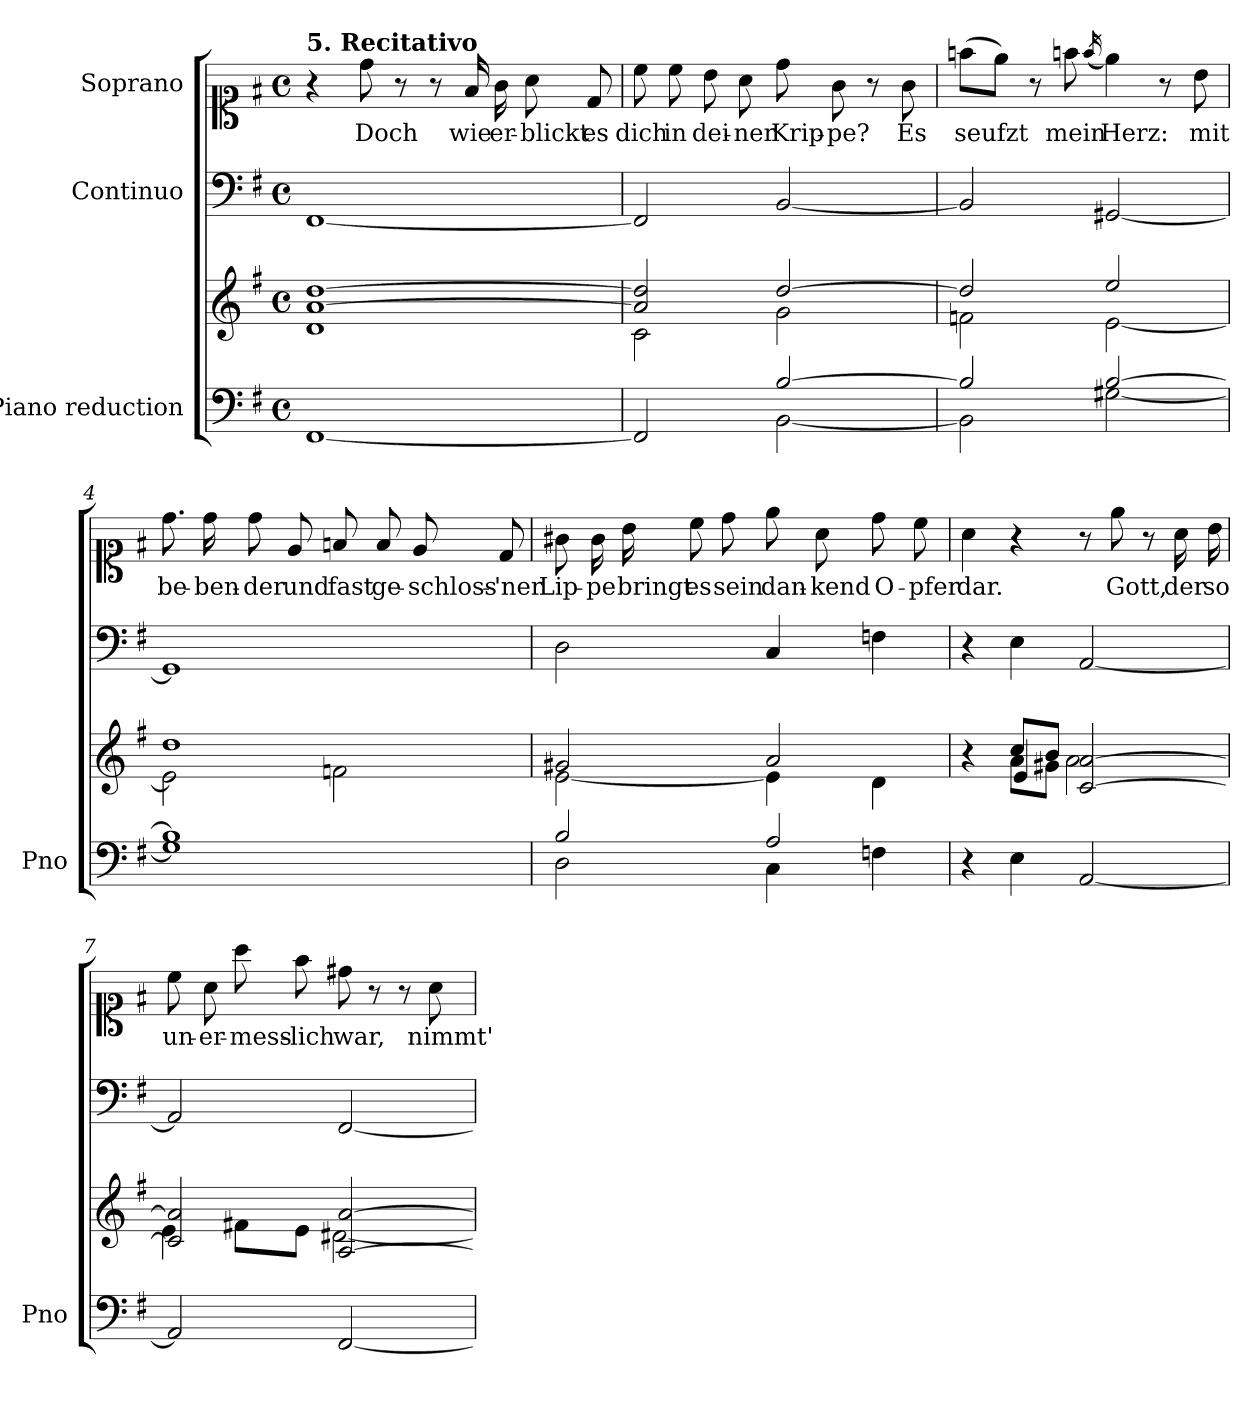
**kern	**kern	**kern	**kern	**text
*part3	*part3	*part2	*part1	*part1
*staff4	*staff3	*staff2	*staff1	*staff1
*I"Piano reduction	*	*I"Continuo	*I"Soprano	*
*I'Pno	*	*	*	*
*clefF4	*clefG2	*clefF4	*clefC1	*
*k[f#]	*k[f#]	*k[f#]	*k[f#]	*
*M4/4	*M4/4	*M4/4	*M4/4	*
*met(c)	*met(c)	*met(c)	*met(c)	*
=1	=1	=1	=1	=1
*	*^	*	*	*
!	!	!	!	!LO:TX:a:B:t=5. Recitativo	!
[1FF#	[1a [1dd	1d	[1FF#	4r	.
!	!	!	!	!	!LO:LY:b
.	.	.	.	8dd\	Doch
.	.	.	.	8r	.
.	.	.	.	8r	.
!	!	!	!	!	!LO:LY:b
.	.	.	.	16f#/	wie
!	!	!	!	!	!LO:LY:b
.	.	.	.	16g\	er-
!	!	!	!	!	!LO:LY:b
.	.	.	.	8a\	-blickt
!	!	!	!	!	!LO:LY:b
.	.	.	.	8d/	es
=2	=2	=2	=2	=2	=2
*^	*	*	*	*	*
!	!	!	!	!	!	!LO:LY:b
2ryy	2FF#/]	2a/] 2dd/]	2c\	2FF#/]	8cc\	dich
!	!	!	!	!	!	!LO:LY:b
.	.	.	.	.	8cc\	in
!	!	!	!	!	!	!LO:LY:b
.	.	.	.	.	8b\	dei-
!	!	!	!	!	!	!LO:LY:b
.	.	.	.	.	8a\	-ner
!	!	!	!	!	!	!LO:LY:b
[2B/	[2BB\	[2dd/	2g\	[2BB/	8dd\	Krip-
!	!	!	!	!	!	!LO:LY:b
.	.	.	.	.	8g\	-pe?
.	.	.	.	.	8r	.
!	!	!	!	!	!	!LO:LY:b
.	.	.	.	.	8g\	Es
=3	=3	=3	=3	=3	=3	=3
!	!	!	!	!	!	!LO:LY:b
2B/]	2BB\]	2dd/]	2fn\	2BB/]	(>8ffn\L	seufzt
.	.	.	.	.	8ee\J)	.
.	.	.	.	.	8r	.
!	!	!	!	!	!	!LO:LY:b
.	.	.	.	.	8ffn\	mein
.	.	.	.	.	(<16qff/	.
!	!	!	!	!	!	!LO:LY:b
[2B/	[2G#X\	2ee/	[2e\	[2GG#X/	4ee\)	Herz:
.	.	.	.	.	8r	.
!	!	!	!	!	!	!LO:LY:b
.	.	.	.	.	8b\	mit
=4	=4	=4	=4	=4	=4	=4
!	!	!	!	!	!	!LO:LY:b
1B]	1G#]	1dd	2e\]	1GG#]	8.dd\	be-
!	!	!	!	!	!	!LO:LY:b
.	.	.	.	.	16dd\	-ben-
!	!	!	!	!	!	!LO:LY:b
.	.	.	.	.	8dd\	-der
!	!	!	!	!	!	!LO:LY:b
.	.	.	.	.	8e/	und
!	!	!	!	!	!	!LO:LY:b
.	.	.	2fn\	.	8fn/	fast
!	!	!	!	!	!	!LO:LY:b
.	.	.	.	.	8f/	ge-
!	!	!	!	!	!	!LO:LY:b
.	.	.	.	.	8e/	-schloss-
!	!	!	!	!	!	!LO:LY:b
.	.	.	.	.	8d/	-'ner
!!LO:LB:g=z
=5	=5	=5	=5	=5	=5	=5
!	!	!	!	!	!	!LO:LY:b
2B/	2D\	2g#X/	[2e\	2D\	8g#X\	Lip-
!	!	!	!	!	!	!LO:LY:b
.	.	.	.	.	16g#\	-pe
!	!	!	!	!	!	!LO:LY:b
.	.	.	.	.	16b\	bringt
!	!	!	!	!	!	!LO:LY:b
.	.	.	.	.	8cc\	es
!	!	!	!	!	!	!LO:LY:b
.	.	.	.	.	8dd\	sein
!	!	!	!	!	!	!LO:LY:b
2A/	4C\	2a/	4e\]	4C/	8ee\	dan-
!	!	!	!	!	!	!LO:LY:b
.	.	.	.	.	8a\	-kend
!	!	!	!	!	!	!LO:LY:b
.	4Fn\	.	4d\	4Fn\	8dd\	O-
!	!	!	!	!	!	!LO:LY:b
.	.	.	.	.	8cc\	-pfer
*v	*v	*	*	*	*	*
=6	=6	=6	=6	=6	=6
*	*	*^	*	*	*
!	!	!	!	!	!	!LO:LY:b
4r	4r	4ryy	4ryy	4r	4a\	dar.
4E\	8cc/L	8a\L	4e/	4E\	4r	.
.	8b/J	8g#X\J	.	.	.	.
[2AA/	[2c/ [2a/	2a\	2ryy	[2AA/	8r	.
!	!	!	!	!	!	!LO:LY:b
.	.	.	.	.	8ee\	Gott,
.	.	.	.	.	8r	.
!	!	!	!	!	!	!LO:LY:b
.	.	.	.	.	16a\	der
!	!	!	!	!	!	!LO:LY:b
.	.	.	.	.	16b\	so
*	*	*v	*v	*	*	*
=7	=7	=7	=7	=7	=7
!	!	!	!	!	!LO:LY:b
2AA/]	2c/] 2a/]	4e\	2AA/]	8cc\	un-
!	!	!	!	!	!LO:LY:b
.	.	.	.	8a\	-er-
!	!	!	!	!	!LO:LY:b
.	.	8f#X\L	.	8aa\	-mess-
!	!	!	!	!	!LO:LY:b
.	.	8e\J	.	8ff#\	-lich
!	!	!	!	!	!LO:LY:b
[2FF#/	[2A/ [2a/	[2d#X\	[2FF#/	8dd#X\	war,
.	.	.	.	8r	.
.	.	.	.	8r	.
!	!	!	!	!	!LO:LY:b
.	.	.	.	8a\	nimmt'
*	*v	*v	*	*	*
=	=	=	=	=
*-	*-	*-	*-	*-
